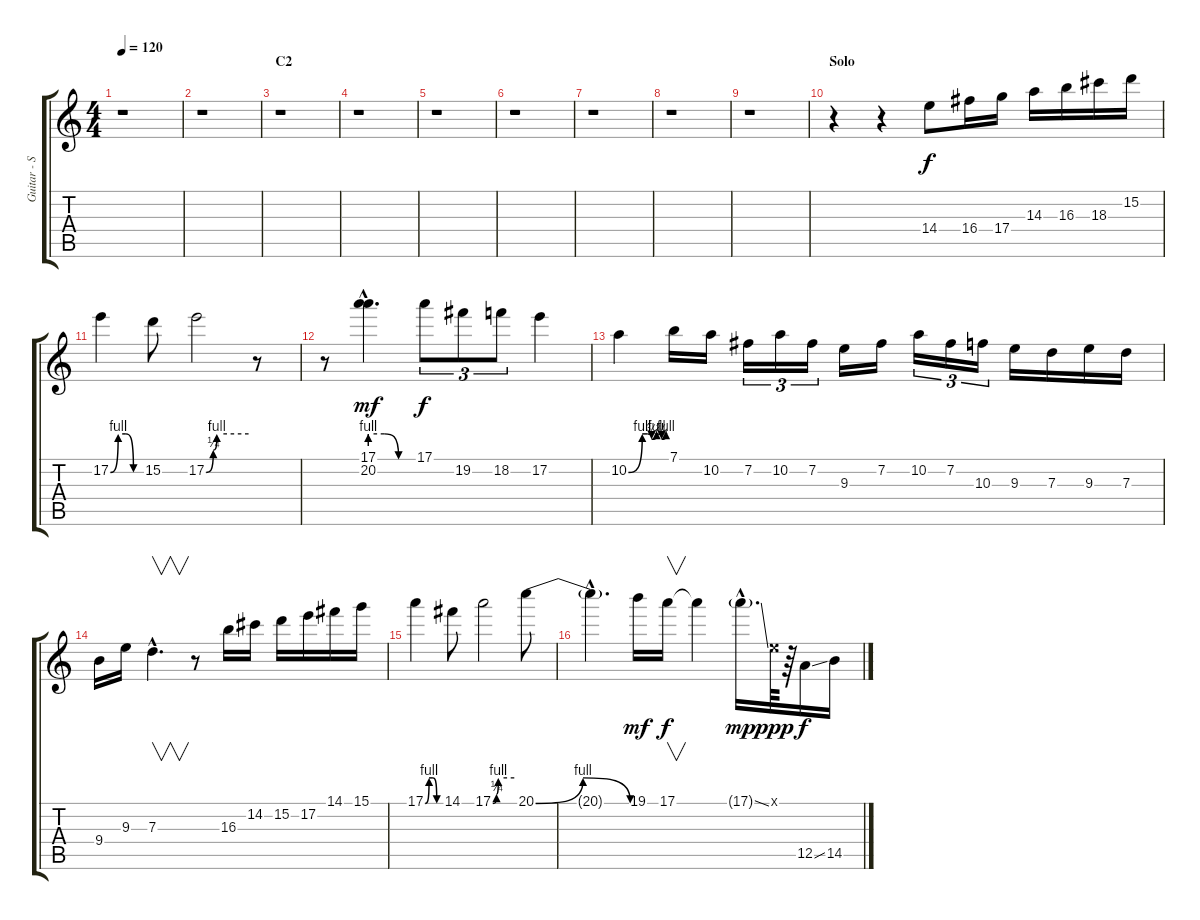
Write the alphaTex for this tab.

\track ("Guitar - Solo" "Guitar - S") {instrument distortionguitar}
\staff {score tabs}
\tuning (E4 B3 G3 D3 A2 E2) {hide}
\ts (4 4)
\tempo 120
\clef g2
\ks c
r.1{dy f} |
r.1 |
\section ("" "C2")
r.1 |
r.1 |
r.1 |
r.1 |
r.1 |
r.1 |
r.1 |
\section ("" "Solo")
r.4 r.4 14.4.8 16.4.16 17.4.16 14.3.16 16.3.16 18.3.16 15.2.16 |
17.2{be (custom 0 0 15 4 30 4 45 0 60 0)}.4 15.2.8 17.2{be (custom 0 0 10 1 15 4 60 4)}.2 r.8 |
r.8 (17.1{hac} 20.2{be (custom 0 4 20 4 40 0 60 0) hac}).4{d dy mf} 17.1.8{tu (3 2) dy f} 19.2.8{tu (3 2)} 18.2.8{tu (3 2)} 17.2.4 |
10.2{be (custom 0 0 22 4 30 4 37 3 45 4 53 3 60 4)}.4 7.1.16 10.2.16 7.2.16{tu (3 2)} 10.2.16{tu (3 2)} 7.2.16{tu (3 2)} 9.3.16 7.2.16 10.2.16{tu (3 2)} 7.2.16{tu (3 2)} 10.3.16{tu (3 2)} 9.3.16 7.3.16 9.3.16 7.3.16 |
9.4.16 9.3.16 7.3{hac}.4{v d} r.8 16.3.16 14.2.16 15.2.16 17.2.16 14.1.16 15.1.16 |
17.1{be (custom 0 0 15 4 30 4 45 0 60 0)}.4 14.1.8 17.1{be (custom 0 0 10 1 15 4 60 4)}.2 20.1{be (bendrelease 0 0 15 4 58 4 60 0)}.8 |
20.1{hac t}.4{d} 19.1.16{dy mf} 17.1.16{v dy f} 17.1{t}.4 17.1{ss g hac}.16{d dy mp} 0.1{x}.64{dy ppp} r.64 12.5{ss}.16{dy f} 14.5.16
